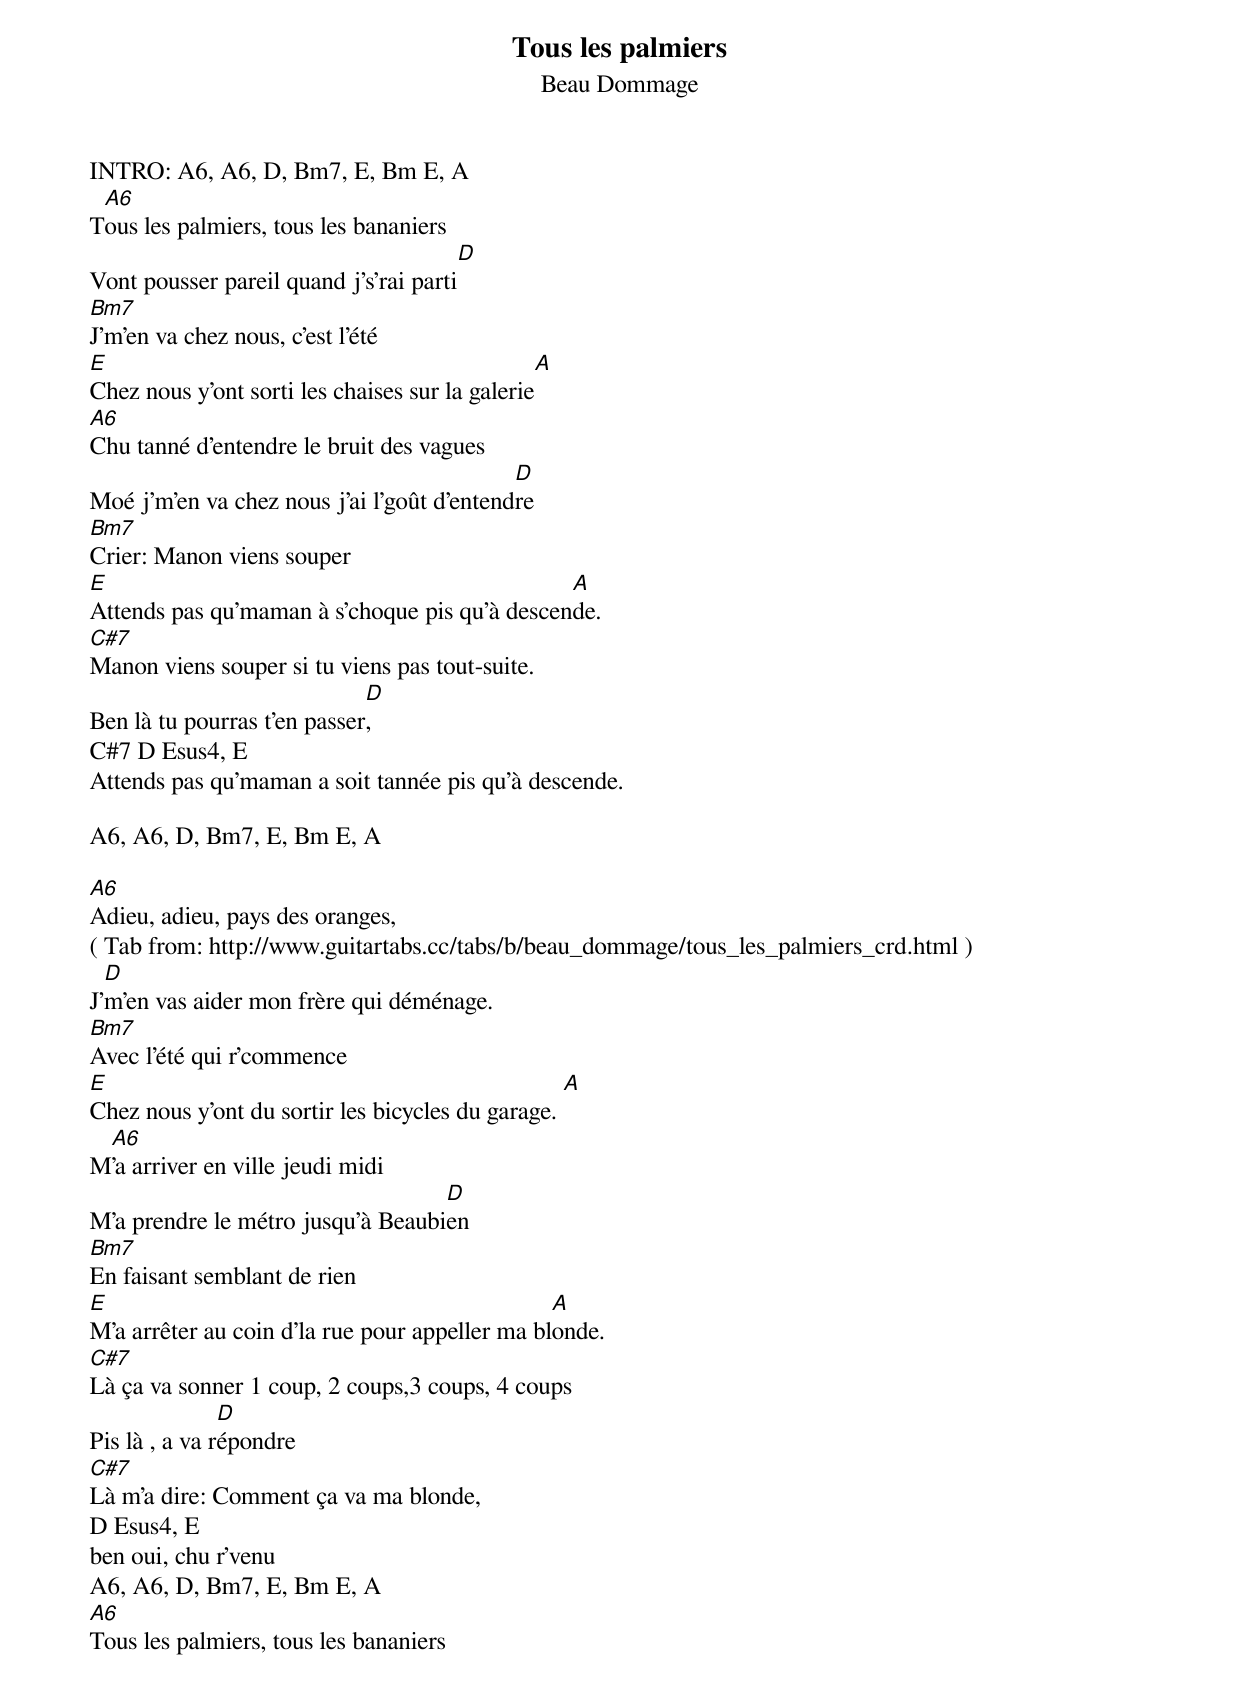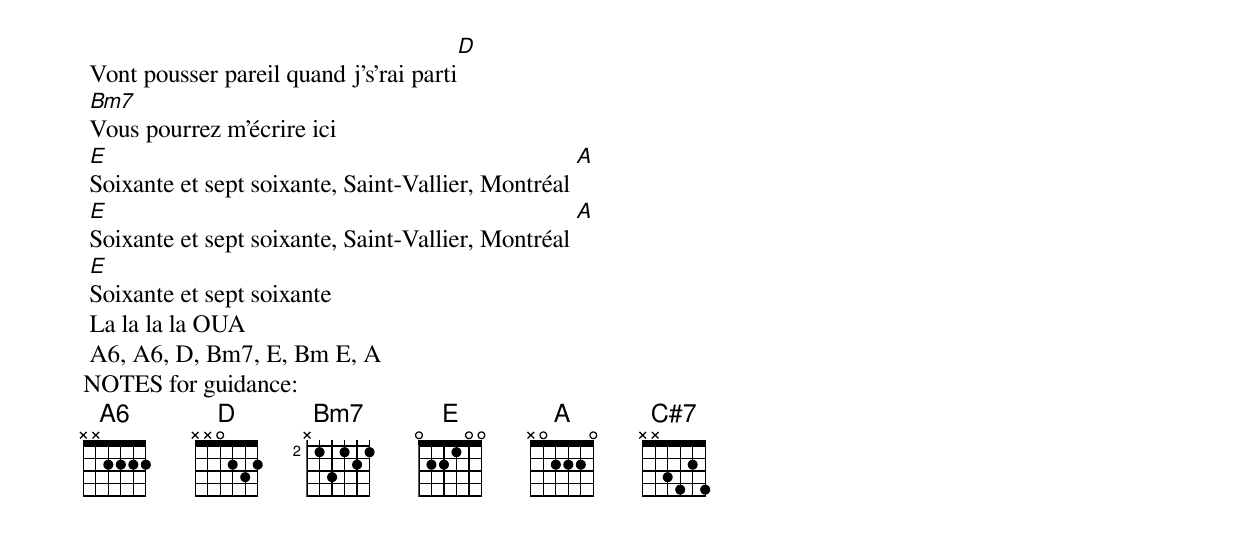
{t:Tous les palmiers}
 {st:Beau Dommage}

 INTRO: A6, A6, D, Bm7, E, Bm E, A
 T[A6]ous les palmiers, tous les bananiers
 Vont pousser pareil quand j's'rai parti[D]
 [Bm7]J'm'en va chez nous, c'est l'été
 [E]Chez nous y'ont sorti les chaises sur la galerie[A]
 [A6]Chu tanné d'entendre le bruit des vagues
 Moé j'm'en va chez nous j'ai l'goût d'entend[D]re
 [Bm7]Crier: Manon viens souper
 [E]Attends pas qu'maman à s'choque pis qu'à descen[A]de.
 [C#7]Manon viens souper si tu viens pas tout-suite.
 Ben là tu pourras t'en passer[D],
 C#7 D Esus4, E
 Attends pas qu'maman a soit tannée pis qu'à descende.

 A6, A6, D, Bm7, E, Bm E, A

 [A6]Adieu, adieu, pays des oranges,
 ( Tab from: http://www.guitartabs.cc/tabs/b/beau_dommage/tous_les_palmiers_crd.html )
 J'[D]m'en vas aider mon frère qui déménage.
 [Bm7]Avec l'été qui r'commence
 [E]Chez nous y'ont du sortir les bicycles du garage. [A]
 M[A6]'a arriver en ville jeudi midi
 M'a prendre le métro jusqu'à Beaubi[D]en
 [Bm7]En faisant semblant de rien
 [E]M'a arrêter au coin d'la rue pour appeller ma bl[A]onde.
 [C#7]Là ça va sonner 1 coup, 2 coups,3 coups, 4 coups
 Pis là , a va r[D]épondre
 [C#7]Là m'a dire: Comment ça va ma blonde,
 D Esus4, E
 ben oui, chu r'venu
 A6, A6, D, Bm7, E, Bm E, A
 [A6]Tous les palmiers, tous les bananiers
 Vont pousser pareil quand j's'rai parti[D]
 [Bm7]Vous pourrez m'écrire ici
 [E]Soixante et sept soixante, Saint-Vallier, Montréal [A]
 [E]Soixante et sept soixante, Saint-Vallier, Montréal [A]
 [E]Soixante et sept soixante
 La la la la OUA
 A6, A6, D, Bm7, E, Bm E, A
NOTES for guidance:
